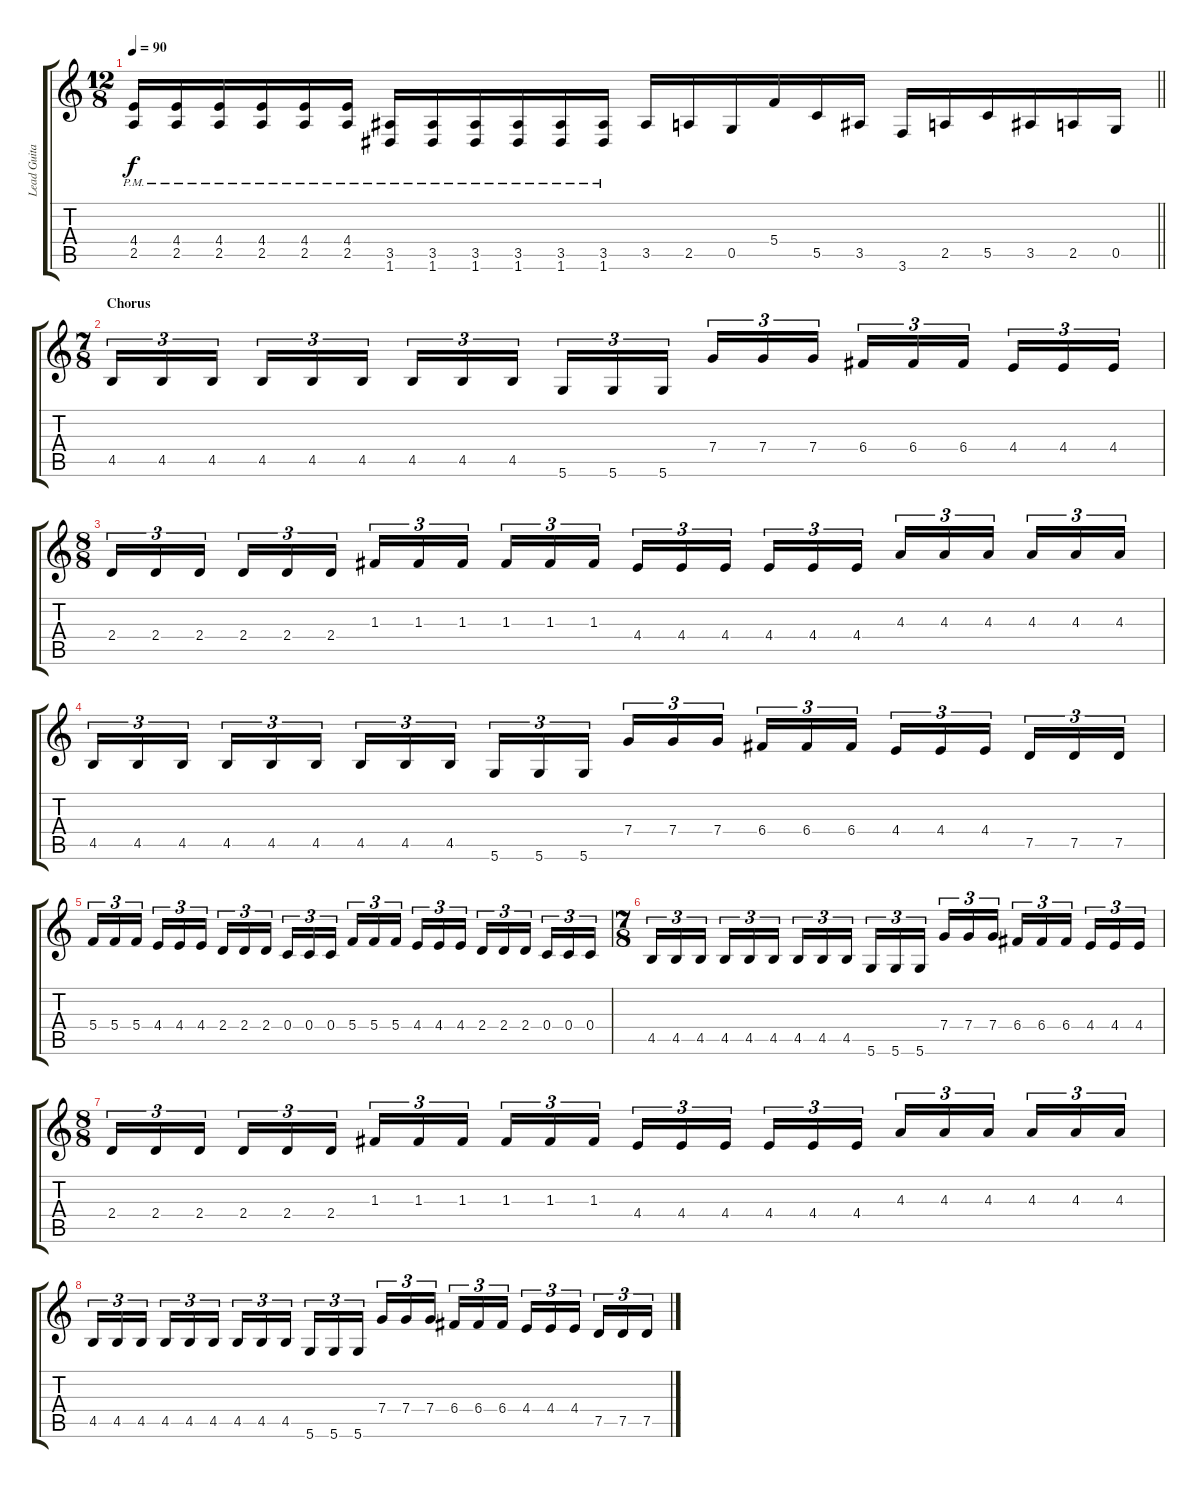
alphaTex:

\track ("Lead Guitar" "Lead Guita") {instrument distortionguitar}
\staff {score tabs}
\tuning (D4 A3 F3 C3 G2 D2) {hide}
\ts (12 8)
\tempo 90
\clef g2
\barLineRight lightlight
\ks c
(4.4{pm} 2.5{pm}).16{dy f} (4.4{pm} 2.5{pm}).16 (4.4{pm} 2.5{pm}).16 (4.4{pm} 2.5{pm}).16 (4.4{pm} 2.5{pm}).16 (4.4{pm} 2.5{pm}).16 (3.5{pm} 1.6{pm}).16 (3.5{pm} 1.6{pm}).16 (3.5{pm} 1.6{pm}).16 (3.5{pm} 1.6{pm}).16 (3.5{pm} 1.6{pm}).16 (3.5{pm} 1.6{pm}).16 3.5.16 2.5.16 0.5.16 5.4.16 5.5.16 3.5.16 3.6.16 2.5.16 5.5.16 3.5.16 2.5.16 0.5.16 |
\ts (7 8)
\section ("" "Chorus")
4.5.16{tu (3 2)} 4.5.16{tu (3 2)} 4.5.16{tu (3 2)} 4.5.16{tu (3 2)} 4.5.16{tu (3 2)} 4.5.16{tu (3 2)} 4.5.16{tu (3 2)} 4.5.16{tu (3 2)} 4.5.16{tu (3 2)} 5.6.16{tu (3 2)} 5.6.16{tu (3 2)} 5.6.16{tu (3 2)} 7.4.16{tu (3 2)} 7.4.16{tu (3 2)} 7.4.16{tu (3 2)} 6.4.16{tu (3 2)} 6.4.16{tu (3 2)} 6.4.16{tu (3 2)} 4.4.16{tu (3 2)} 4.4.16{tu (3 2)} 4.4.16{tu (3 2)} |
\ts (8 8)
2.4.16{tu (3 2)} 2.4.16{tu (3 2)} 2.4.16{tu (3 2)} 2.4.16{tu (3 2)} 2.4.16{tu (3 2)} 2.4.16{tu (3 2)} 1.3.16{tu (3 2)} 1.3.16{tu (3 2)} 1.3.16{tu (3 2)} 1.3.16{tu (3 2)} 1.3.16{tu (3 2)} 1.3.16{tu (3 2)} 4.4.16{tu (3 2)} 4.4.16{tu (3 2)} 4.4.16{tu (3 2)} 4.4.16{tu (3 2)} 4.4.16{tu (3 2)} 4.4.16{tu (3 2)} 4.3.16{tu (3 2)} 4.3.16{tu (3 2)} 4.3.16{tu (3 2)} 4.3.16{tu (3 2)} 4.3.16{tu (3 2)} 4.3.16{tu (3 2)} |
4.5.16{tu (3 2)} 4.5.16{tu (3 2)} 4.5.16{tu (3 2)} 4.5.16{tu (3 2)} 4.5.16{tu (3 2)} 4.5.16{tu (3 2)} 4.5.16{tu (3 2)} 4.5.16{tu (3 2)} 4.5.16{tu (3 2)} 5.6.16{tu (3 2)} 5.6.16{tu (3 2)} 5.6.16{tu (3 2)} 7.4.16{tu (3 2)} 7.4.16{tu (3 2)} 7.4.16{tu (3 2)} 6.4.16{tu (3 2)} 6.4.16{tu (3 2)} 6.4.16{tu (3 2)} 4.4.16{tu (3 2)} 4.4.16{tu (3 2)} 4.4.16{tu (3 2)} 7.5.16{tu (3 2)} 7.5.16{tu (3 2)} 7.5.16{tu (3 2)} |
5.4.16{tu (3 2)} 5.4.16{tu (3 2)} 5.4.16{tu (3 2)} 4.4.16{tu (3 2)} 4.4.16{tu (3 2)} 4.4.16{tu (3 2)} 2.4.16{tu (3 2)} 2.4.16{tu (3 2)} 2.4.16{tu (3 2)} 0.4.16{tu (3 2)} 0.4.16{tu (3 2)} 0.4.16{tu (3 2)} 5.4.16{tu (3 2)} 5.4.16{tu (3 2)} 5.4.16{tu (3 2)} 4.4.16{tu (3 2)} 4.4.16{tu (3 2)} 4.4.16{tu (3 2)} 2.4.16{tu (3 2)} 2.4.16{tu (3 2)} 2.4.16{tu (3 2)} 0.4.16{tu (3 2)} 0.4.16{tu (3 2)} 0.4.16{tu (3 2)} |
\ts (7 8)
4.5.16{tu (3 2)} 4.5.16{tu (3 2)} 4.5.16{tu (3 2)} 4.5.16{tu (3 2)} 4.5.16{tu (3 2)} 4.5.16{tu (3 2)} 4.5.16{tu (3 2)} 4.5.16{tu (3 2)} 4.5.16{tu (3 2)} 5.6.16{tu (3 2)} 5.6.16{tu (3 2)} 5.6.16{tu (3 2)} 7.4.16{tu (3 2)} 7.4.16{tu (3 2)} 7.4.16{tu (3 2)} 6.4.16{tu (3 2)} 6.4.16{tu (3 2)} 6.4.16{tu (3 2)} 4.4.16{tu (3 2)} 4.4.16{tu (3 2)} 4.4.16{tu (3 2)} |
\ts (8 8)
2.4.16{tu (3 2)} 2.4.16{tu (3 2)} 2.4.16{tu (3 2)} 2.4.16{tu (3 2)} 2.4.16{tu (3 2)} 2.4.16{tu (3 2)} 1.3.16{tu (3 2)} 1.3.16{tu (3 2)} 1.3.16{tu (3 2)} 1.3.16{tu (3 2)} 1.3.16{tu (3 2)} 1.3.16{tu (3 2)} 4.4.16{tu (3 2)} 4.4.16{tu (3 2)} 4.4.16{tu (3 2)} 4.4.16{tu (3 2)} 4.4.16{tu (3 2)} 4.4.16{tu (3 2)} 4.3.16{tu (3 2)} 4.3.16{tu (3 2)} 4.3.16{tu (3 2)} 4.3.16{tu (3 2)} 4.3.16{tu (3 2)} 4.3.16{tu (3 2)} |
4.5.16{tu (3 2)} 4.5.16{tu (3 2)} 4.5.16{tu (3 2)} 4.5.16{tu (3 2)} 4.5.16{tu (3 2)} 4.5.16{tu (3 2)} 4.5.16{tu (3 2)} 4.5.16{tu (3 2)} 4.5.16{tu (3 2)} 5.6.16{tu (3 2)} 5.6.16{tu (3 2)} 5.6.16{tu (3 2)} 7.4.16{tu (3 2)} 7.4.16{tu (3 2)} 7.4.16{tu (3 2)} 6.4.16{tu (3 2)} 6.4.16{tu (3 2)} 6.4.16{tu (3 2)} 4.4.16{tu (3 2)} 4.4.16{tu (3 2)} 4.4.16{tu (3 2)} 7.5.16{tu (3 2)} 7.5.16{tu (3 2)} 7.5.16{tu (3 2)}
